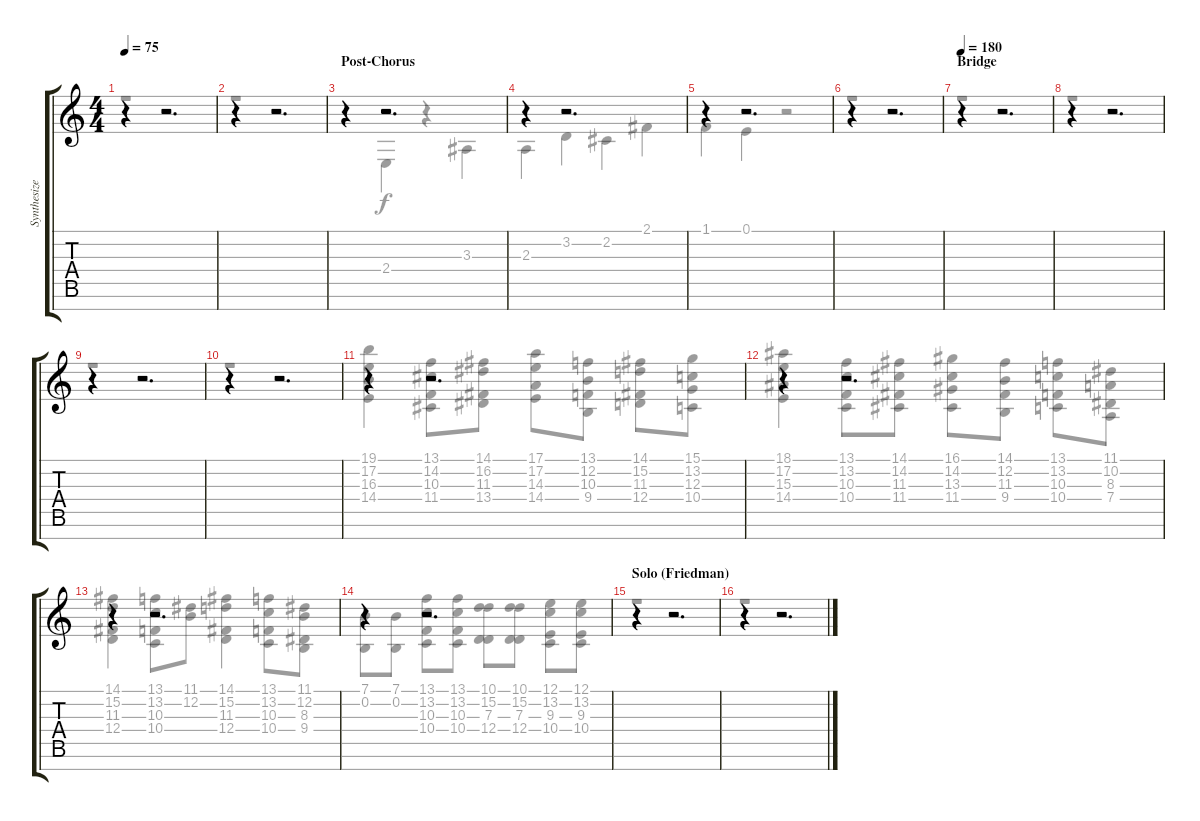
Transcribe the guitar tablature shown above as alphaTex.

\track ("Synthesizer (Staff 1)" "Synthesize") {instrument lead7fifths}
\staff {score tabs}
\tuning (E4 B3 G3 D3 A2 E2 B1) {hide}
\voice
\ts (4 4)
\tempo 75
\clef g2
\ks c
r.4{dy f} r.2{d} |
r.4 r.2{d} |
\section ("" "Post-Chorus")
r.4 r.2{d} |
r.4 r.2{d} |
r.4 r.2{d} |
r.4 r.2{d} |
\section ("" "Bridge")
\tempo 180
r.4 r.2{d} |
r.4 r.2{d} |
r.4 r.2{d} |
r.4 r.2{d} |
r.4 r.2{d} |
r.4 r.2{d} |
r.4 r.2{d} |
r.4 r.2{d} |
\section ("" "Solo (Friedman)")
r.4 r.2{d} |
r.4 r.2{d}
\voice
\clef g2
\ottava regular
\simile none
\ks c
r.1{dy f} |
r.1 |
r.4 2.4.4 r.4 3.3.4 |
2.3.4 3.2.4 2.2.4 2.1.4 |
1.1.4 0.1.4 r.2 |
r.1 |
r.1 |
r.1 |
r.1 |
r.1 |
(19.1 17.2 16.3 14.4).4 (13.1 14.2 10.3 11.4).8 (14.1 16.2 11.3 13.4).8 (17.1 17.2 14.3 14.4).8 (13.1 12.2 10.3 9.4).8 (14.1 15.2 11.3 12.4).8 (15.1 13.2 12.3 10.4).8 |
(18.1 17.2 15.3 14.4).4 (13.1 13.2 10.3 10.4).8 (14.1 14.2 11.3 11.4).8 (16.1 14.2 13.3 11.4).8 (14.1 12.2 11.3 9.4).8 (13.1 13.2 10.3 10.4).8 (11.1 10.2 8.3 7.4).8 |
(14.1 15.2 11.3 12.4).4 (13.1 13.2 10.3 10.4).8 (11.1 12.2).8 (14.1 15.2 11.3 12.4).4 (13.1 13.2 10.3 10.4).8 (11.1 12.2 8.3 9.4).8 |
(7.1 0.2).8 (7.1 0.2).8 (13.1 13.2 10.3 10.4).8 (13.1 13.2 10.3 10.4).8 (10.1 15.2 7.3 12.4).8 (10.1 15.2 7.3 12.4).8 (12.1 13.2 9.3 10.4).8 (12.1 13.2 9.3 10.4).8 |
r.1 |
r.1
